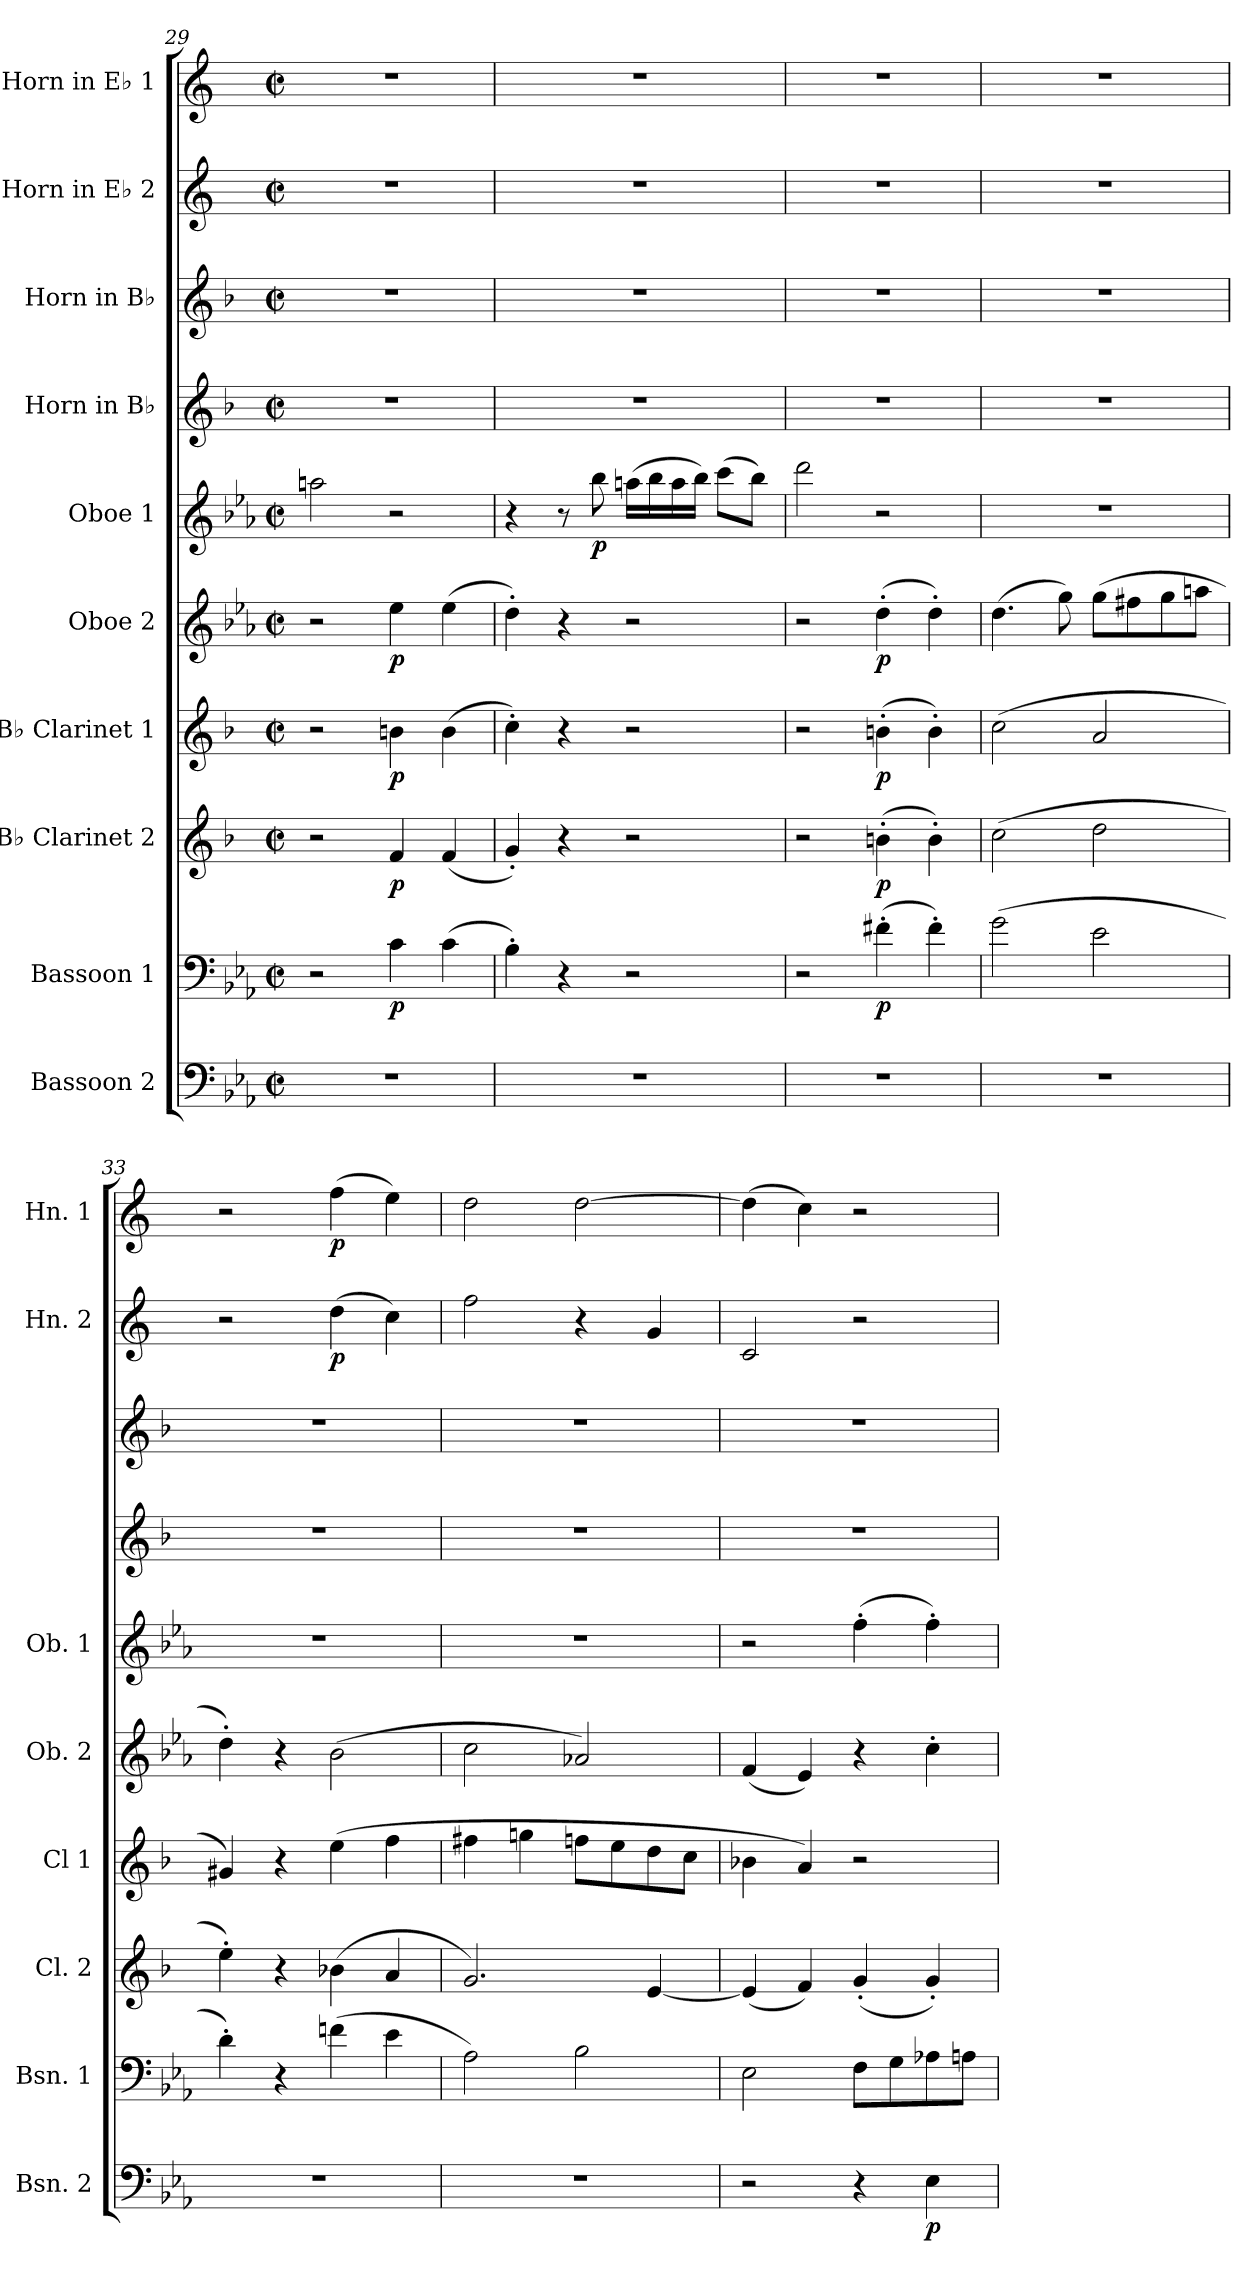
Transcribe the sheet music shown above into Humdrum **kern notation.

**kern	**dynam	**kern	**dynam	**kern	**dynam	**kern	**dynam	**kern	**dynam	**kern	**dynam	**kern	**kern	**kern	**dynam	**kern	**dynam
*part10	*part10	*part9	*part9	*part8	*part8	*part7	*part7	*part6	*part6	*part5	*part5	*part4	*part3	*part2	*part2	*part1	*part1
*staff10	*staff10	*staff9	*staff9	*staff8	*staff8	*staff7	*staff7	*staff6	*staff6	*staff5	*staff5	*staff4	*staff3	*staff2	*staff2	*staff1	*staff1
*I"Bassoon 2	*	*I"Bassoon 1	*	*I"B♭ Clarinet 2	*	*I"B♭ Clarinet 1	*	*I"Oboe 2	*	*I"Oboe 1	*	*I"Horn in B♭	*I"Horn in B♭	*I"Horn in E♭ 2	*	*I"Horn in E♭ 1	*
*I'Bsn. 2	*	*I'Bsn. 1	*	*I'Cl. 2	*	*I'Cl 1	*	*I'Ob. 2	*	*I'Ob. 1	*	*	*	*I'Hn. 2	*	*I'Hn. 1	*
*clefF4	*	*clefF4	*	*clefG2	*	*clefG2	*	*clefG2	*	*clefG2	*	*clefG2	*clefG2	*clefG2	*	*clefG2	*
*	*	*	*	*ITrd1c2	*	*ITrd1c2	*	*	*	*	*	*ITrd1c2	*ITrd1c2	*ITrd5c9	*	*ITrd5c9	*
*k[b-e-a-]	*	*k[b-e-a-]	*	*k[b-e-a-]	*	*k[b-e-a-]	*	*k[b-e-a-]	*	*k[b-e-a-]	*	*k[b-e-a-]	*k[b-e-a-]	*k[b-e-a-]	*	*k[b-e-a-]	*
*M2/2	*	*M2/2	*	*M2/2	*	*M2/2	*	*M2/2	*	*M2/2	*	*M2/2	*M2/2	*M2/2	*	*M2/2	*
*met(c|)	*	*met(c|)	*	*met(c|)	*	*met(c|)	*	*met(c|)	*	*met(c|)	*	*met(c|)	*met(c|)	*met(c|)	*	*met(c|)	*
=29	=29	=29	=29	=29	=29	=29	=29	=29	=29	=29	=29	=29	=29	=29	=29	=29	=29
1r	.	2r	.	2r	.	2r	.	2r	.	2aan\	.	1r	1r	1r	.	1r	.
!	!	!	!LO:DY:b	!	!LO:DY:b	!	!LO:DY:b	!	!LO:DY:b	!	!	!	!	!	!	!	!
.	.	4c\	p	4e-/	p	4an\	p	4ee-\	p	2r	.	.	.	.	.	.	.
.	.	(>4c\	.	(<4e-/	.	(>4a\	.	(>4ee-\	.	.	.	.	.	.	.	.	.
=30	=30	=30	=30	=30	=30	=30	=30	=30	=30	=30	=30	=30	=30	=30	=30	=30	=30
1r	.	4B-'\)	.	4f'/)	.	4b-'\)	.	4dd'\)	.	4r	.	1r	1r	1r	.	1r	.
.	.	4r	.	4r	.	4r	.	4r	.	8r	.	.	.	.	.	.	.
!	!	!	!	!	!	!	!	!	!	!	!LO:DY:b	!	!	!	!	!	!
.	.	.	.	.	.	.	.	.	.	8bb-\	p	.	.	.	.	.	.
.	.	2r	.	2r	.	2r	.	2r	.	(>16aan\LL	.	.	.	.	.	.	.
.	.	.	.	.	.	.	.	.	.	16bb-\	.	.	.	.	.	.	.
.	.	.	.	.	.	.	.	.	.	16aa\	.	.	.	.	.	.	.
.	.	.	.	.	.	.	.	.	.	16bb-\JJ)	.	.	.	.	.	.	.
.	.	.	.	.	.	.	.	.	.	(>8ccc\L	.	.	.	.	.	.	.
.	.	.	.	.	.	.	.	.	.	8bb-\J)	.	.	.	.	.	.	.
=31	=31	=31	=31	=31	=31	=31	=31	=31	=31	=31	=31	=31	=31	=31	=31	=31	=31
1r	.	2r	.	2r	.	2r	.	2r	.	2ddd\	.	1r	1r	1r	.	1r	.
!	!	!	!LO:DY:b	!	!LO:DY:b	!	!LO:DY:b	!	!LO:DY:b	!	!	!	!	!	!	!	!
.	.	(>4f#X'\	p	(>4an'\	p	(>4an'\	p	(>4dd'\	p	2r	.	.	.	.	.	.	.
.	.	4f#'\)	.	4a'\)	.	4a'\)	.	4dd'\)	.	.	.	.	.	.	.	.	.
=32	=32	=32	=32	=32	=32	=32	=32	=32	=32	=32	=32	=32	=32	=32	=32	=32	=32
1r	.	(>2g\	.	(>2b-\	.	(>2b-\	.	(>4.dd\	.	1r	.	1r	1r	1r	.	1r	.
.	.	.	.	.	.	.	.	8gg\)	.	.	.	.	.	.	.	.	.
.	.	2e-\	.	2cc\	.	2g/	.	(>8gg\L	.	.	.	.	.	.	.	.	.
.	.	.	.	.	.	.	.	8ff#X\	.	.	.	.	.	.	.	.	.
.	.	.	.	.	.	.	.	8gg\	.	.	.	.	.	.	.	.	.
.	.	.	.	.	.	.	.	8aan\J	.	.	.	.	.	.	.	.	.
!!LO:PB:g=z
=33	=33	=33	=33	=33	=33	=33	=33	=33	=33	=33	=33	=33	=33	=33	=33	=33	=33
1r	.	4d'\)	.	4dd'\)	.	4f#X/)	.	4dd'\)	.	1r	.	1r	1r	2r	.	2r	.
.	.	4r	.	4r	.	4r	.	4r	.	.	.	.	.	.	.	.	.
!	!	!	!	!	!	!	!	!	!	!	!	!	!	!	!LO:DY:b	!	!LO:DY:b
.	.	(>4fn\	.	(>4a-X\	.	(>4dd\	.	(>2b-\	.	.	.	.	.	(>4f\	p	(>4a-\	p
.	.	4e-\	.	4g/	.	4ee-\	.	.	.	.	.	.	.	4e-\)	.	4g\)	.
=34	=34	=34	=34	=34	=34	=34	=34	=34	=34	=34	=34	=34	=34	=34	=34	=34	=34
1r	.	2A-\)	.	2.f/)	.	4een\	.	2cc\	.	1r	.	1r	1r	2a-\	.	2f\	.
.	.	.	.	.	.	4ffn\	.	.	.	.	.	.	.	.	.	.	.
.	.	2B-\	.	.	.	8ee-X\L	.	2a-X/)	.	.	.	.	.	4r	.	[2f\	.
.	.	.	.	.	.	8dd\	.	.	.	.	.	.	.	.	.	.	.
.	.	.	.	[4d/	.	8cc\	.	.	.	.	.	.	.	4B-/	.	.	.
.	.	.	.	.	.	8b-\J	.	.	.	.	.	.	.	.	.	.	.
=35	=35	=35	=35	=35	=35	=35	=35	=35	=35	=35	=35	=35	=35	=35	=35	=35	=35
2r	.	2E-\	.	(<4d/]	.	4a-X\	.	(<4f/	.	2r	.	1r	1r	2E-/	.	(>4f\]	.
.	.	.	.	4e-/)	.	4g/)	.	4e-/)	.	.	.	.	.	.	.	4e-\)	.
4r	.	8F\L	.	(<4f'/	.	2r	.	4r	.	(>4ff'\	.	.	.	2r	.	2r	.
.	.	8G\	.	.	.	.	.	.	.	.	.	.	.	.	.	.	.
!	!LO:DY:b	!	!	!	!	!	!	!	!	!	!	!	!	!	!	!	!
4E-\	p	8A-X\	.	4f'/)	.	.	.	4cc'\	.	4ff'\)	.	.	.	.	.	.	.
.	.	8An\J	.	.	.	.	.	.	.	.	.	.	.	.	.	.	.
=	=	=	=	=	=	=	=	=	=	=	=	=	=	=	=	=	=
*-	*-	*-	*-	*-	*-	*-	*-	*-	*-	*-	*-	*-	*-	*-	*-	*-	*-
